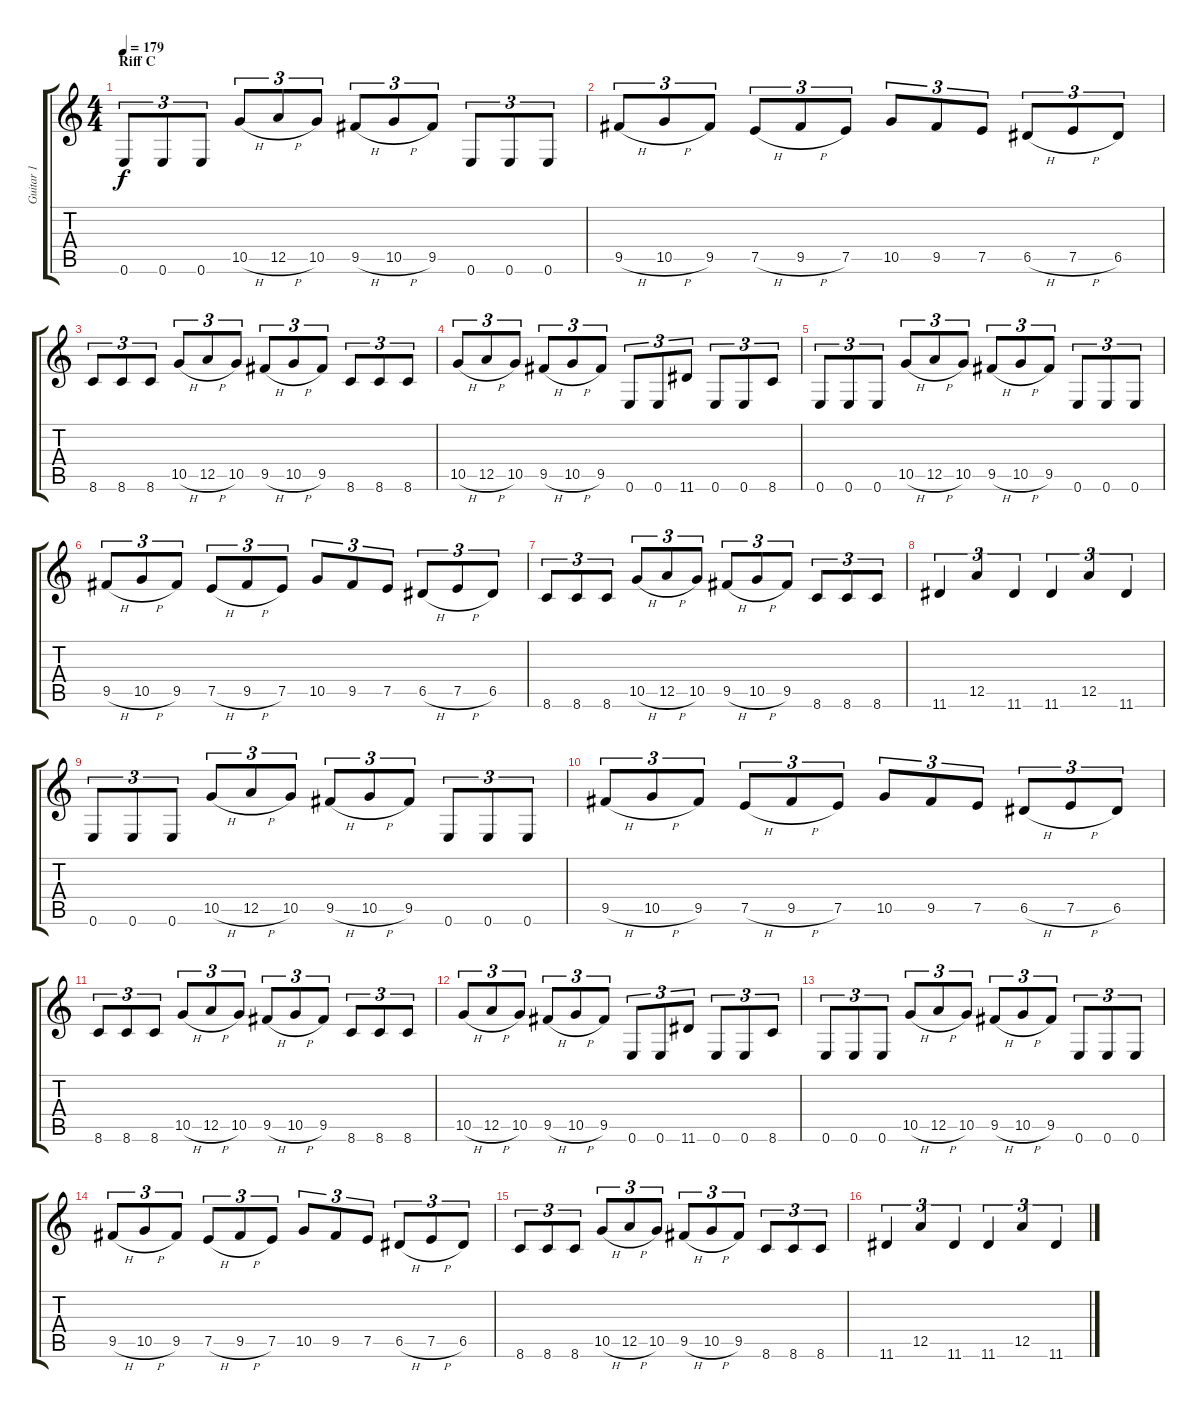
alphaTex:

\track ("Guitar 1" "Guitar 1") {instrument distortionguitar}
\staff {score tabs}
\tuning (E4 B3 G3 D3 A2 E2) {hide}
\ts (4 4)
\section ("" "Riff C")
\tempo 179
\clef g2
\ks c
0.6.8{tu (3 2) dy f} 0.6.8{tu (3 2)} 0.6.8{tu (3 2)} 10.5{h}.8{tu (3 2)} 12.5{h}.8{tu (3 2)} 10.5.8{tu (3 2)} 9.5{h}.8{tu (3 2)} 10.5{h}.8{tu (3 2)} 9.5.8{tu (3 2)} 0.6.8{tu (3 2)} 0.6.8{tu (3 2)} 0.6.8{tu (3 2)} |
9.5{h}.8{tu (3 2)} 10.5{h}.8{tu (3 2)} 9.5.8{tu (3 2)} 7.5{h}.8{tu (3 2)} 9.5{h}.8{tu (3 2)} 7.5.8{tu (3 2)} 10.5.8{tu (3 2)} 9.5.8{tu (3 2)} 7.5.8{tu (3 2)} 6.5{h}.8{tu (3 2)} 7.5{h}.8{tu (3 2)} 6.5.8{tu (3 2)} |
8.6.8{tu (3 2)} 8.6.8{tu (3 2)} 8.6.8{tu (3 2)} 10.5{h}.8{tu (3 2)} 12.5{h}.8{tu (3 2)} 10.5.8{tu (3 2)} 9.5{h}.8{tu (3 2)} 10.5{h}.8{tu (3 2)} 9.5.8{tu (3 2)} 8.6.8{tu (3 2)} 8.6.8{tu (3 2)} 8.6.8{tu (3 2)} |
10.5{h}.8{tu (3 2)} 12.5{h}.8{tu (3 2)} 10.5.8{tu (3 2)} 9.5{h}.8{tu (3 2)} 10.5{h}.8{tu (3 2)} 9.5.8{tu (3 2)} 0.6.8{tu (3 2)} 0.6.8{tu (3 2)} 11.6.8{tu (3 2)} 0.6.8{tu (3 2)} 0.6.8{tu (3 2)} 8.6.8{tu (3 2)} |
0.6.8{tu (3 2)} 0.6.8{tu (3 2)} 0.6.8{tu (3 2)} 10.5{h}.8{tu (3 2)} 12.5{h}.8{tu (3 2)} 10.5.8{tu (3 2)} 9.5{h}.8{tu (3 2)} 10.5{h}.8{tu (3 2)} 9.5.8{tu (3 2)} 0.6.8{tu (3 2)} 0.6.8{tu (3 2)} 0.6.8{tu (3 2)} |
9.5{h}.8{tu (3 2)} 10.5{h}.8{tu (3 2)} 9.5.8{tu (3 2)} 7.5{h}.8{tu (3 2)} 9.5{h}.8{tu (3 2)} 7.5.8{tu (3 2)} 10.5.8{tu (3 2)} 9.5.8{tu (3 2)} 7.5.8{tu (3 2)} 6.5{h}.8{tu (3 2)} 7.5{h}.8{tu (3 2)} 6.5.8{tu (3 2)} |
8.6.8{tu (3 2)} 8.6.8{tu (3 2)} 8.6.8{tu (3 2)} 10.5{h}.8{tu (3 2)} 12.5{h}.8{tu (3 2)} 10.5.8{tu (3 2)} 9.5{h}.8{tu (3 2)} 10.5{h}.8{tu (3 2)} 9.5.8{tu (3 2)} 8.6.8{tu (3 2)} 8.6.8{tu (3 2)} 8.6.8{tu (3 2)} |
11.6.4{tu (3 2)} 12.5.4{tu (3 2)} 11.6.4{tu (3 2)} 11.6.4{tu (3 2)} 12.5.4{tu (3 2)} 11.6.4{tu (3 2)} |
0.6.8{tu (3 2)} 0.6.8{tu (3 2)} 0.6.8{tu (3 2)} 10.5{h}.8{tu (3 2)} 12.5{h}.8{tu (3 2)} 10.5.8{tu (3 2)} 9.5{h}.8{tu (3 2)} 10.5{h}.8{tu (3 2)} 9.5.8{tu (3 2)} 0.6.8{tu (3 2)} 0.6.8{tu (3 2)} 0.6.8{tu (3 2)} |
9.5{h}.8{tu (3 2)} 10.5{h}.8{tu (3 2)} 9.5.8{tu (3 2)} 7.5{h}.8{tu (3 2)} 9.5{h}.8{tu (3 2)} 7.5.8{tu (3 2)} 10.5.8{tu (3 2)} 9.5.8{tu (3 2)} 7.5.8{tu (3 2)} 6.5{h}.8{tu (3 2)} 7.5{h}.8{tu (3 2)} 6.5.8{tu (3 2)} |
8.6.8{tu (3 2)} 8.6.8{tu (3 2)} 8.6.8{tu (3 2)} 10.5{h}.8{tu (3 2)} 12.5{h}.8{tu (3 2)} 10.5.8{tu (3 2)} 9.5{h}.8{tu (3 2)} 10.5{h}.8{tu (3 2)} 9.5.8{tu (3 2)} 8.6.8{tu (3 2)} 8.6.8{tu (3 2)} 8.6.8{tu (3 2)} |
10.5{h}.8{tu (3 2)} 12.5{h}.8{tu (3 2)} 10.5.8{tu (3 2)} 9.5{h}.8{tu (3 2)} 10.5{h}.8{tu (3 2)} 9.5.8{tu (3 2)} 0.6.8{tu (3 2)} 0.6.8{tu (3 2)} 11.6.8{tu (3 2)} 0.6.8{tu (3 2)} 0.6.8{tu (3 2)} 8.6.8{tu (3 2)} |
0.6.8{tu (3 2)} 0.6.8{tu (3 2)} 0.6.8{tu (3 2)} 10.5{h}.8{tu (3 2)} 12.5{h}.8{tu (3 2)} 10.5.8{tu (3 2)} 9.5{h}.8{tu (3 2)} 10.5{h}.8{tu (3 2)} 9.5.8{tu (3 2)} 0.6.8{tu (3 2)} 0.6.8{tu (3 2)} 0.6.8{tu (3 2)} |
9.5{h}.8{tu (3 2)} 10.5{h}.8{tu (3 2)} 9.5.8{tu (3 2)} 7.5{h}.8{tu (3 2)} 9.5{h}.8{tu (3 2)} 7.5.8{tu (3 2)} 10.5.8{tu (3 2)} 9.5.8{tu (3 2)} 7.5.8{tu (3 2)} 6.5{h}.8{tu (3 2)} 7.5{h}.8{tu (3 2)} 6.5.8{tu (3 2)} |
8.6.8{tu (3 2)} 8.6.8{tu (3 2)} 8.6.8{tu (3 2)} 10.5{h}.8{tu (3 2)} 12.5{h}.8{tu (3 2)} 10.5.8{tu (3 2)} 9.5{h}.8{tu (3 2)} 10.5{h}.8{tu (3 2)} 9.5.8{tu (3 2)} 8.6.8{tu (3 2)} 8.6.8{tu (3 2)} 8.6.8{tu (3 2)} |
11.6.4{tu (3 2)} 12.5.4{tu (3 2)} 11.6.4{tu (3 2)} 11.6.4{tu (3 2)} 12.5.4{tu (3 2)} 11.6.4{tu (3 2)}
